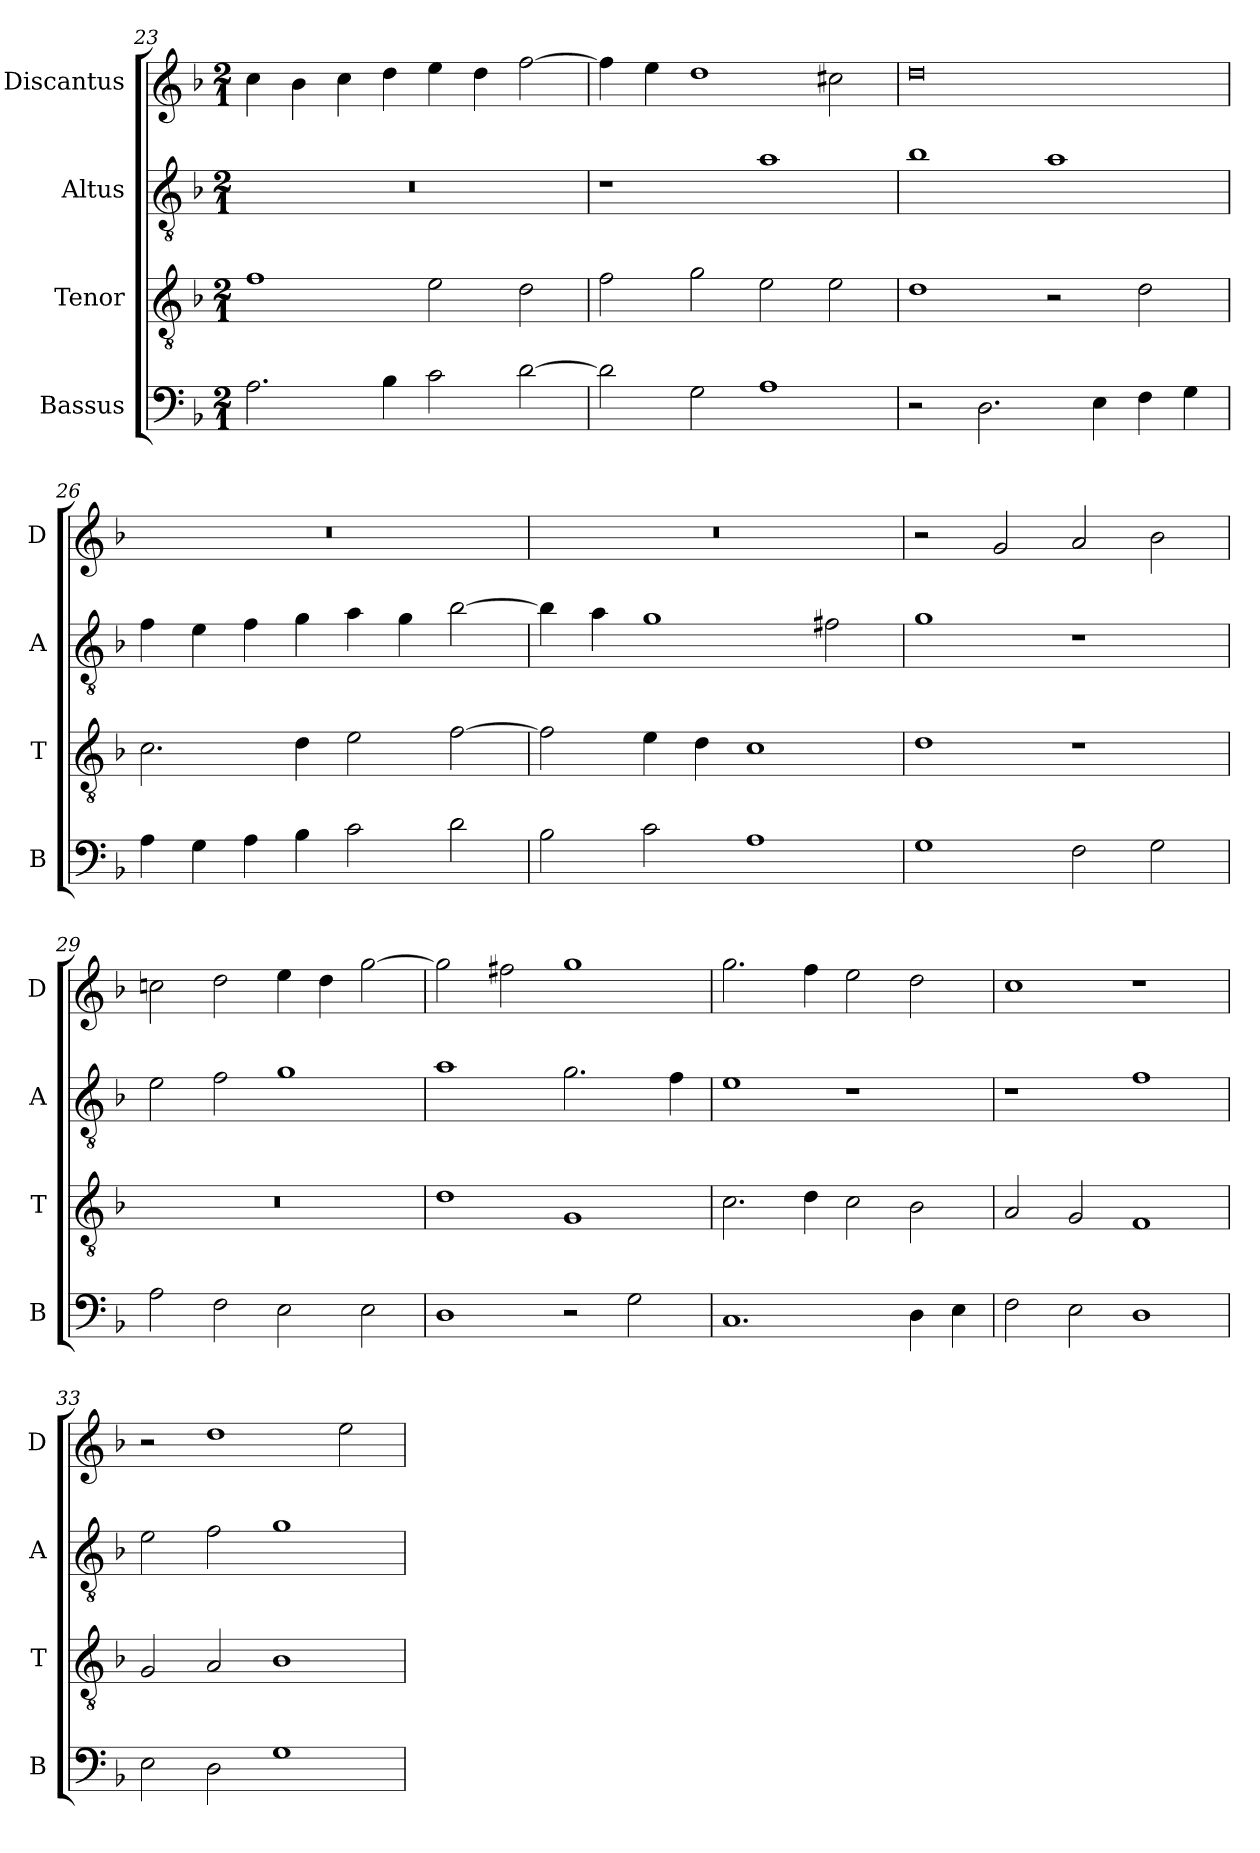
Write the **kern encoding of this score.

**kern	**kern	**kern	**kern
*part4	*part3	*part2	*part1
*staff4	*staff3	*staff2	*staff1
*I"Bassus	*I"Tenor	*I"Altus	*I"Discantus
*I'B	*I'T	*I'A	*I'D
*clefF4	*clefGv2	*clefGv2	*clefG2
*k[b-]	*k[b-]	*k[b-]	*k[b-]
*M2/1	*M2/1	*M2/1	*M2/1
=23	=23	=23	=23
2.A\	1f	0r	4cc\
.	.	.	4b-\
.	.	.	4cc\
4B-\	.	.	4dd\
2c\	2e\	.	4ee\
.	.	.	4dd\
[2d\	2d\	.	[2ff\
=24	=24	=24	=24
2d\]	2f\	1r	4ff\]
.	.	.	4ee\
2G\	2g\	.	1dd
1A	2e\	1a	.
.	2e\	.	2cc#X\
=25	=25	=25	=25
2r	1d	1b-	0dd
2.D\	.	.	.
.	2r	1a	.
4E\	.	.	.
4F\	2d\	.	.
4G\	.	.	.
=26	=26	=26	=26
4A\	2.c\	4f\	0r
4G\	.	4e\	.
4A\	.	4f\	.
4B-\	4d\	4g\	.
2c\	2e\	4a\	.
.	.	4g\	.
2d\	[2f\	[2b-\	.
=27	=27	=27	=27
2B-\	2f\]	4b-\]	0r
.	.	4a\	.
2c\	4e\	1g	.
.	4d\	.	.
1A	1c	.	.
.	.	2f#X\	.
=28	=28	=28	=28
1G	1d	1g	2r
.	.	.	2g/
2F\	1r	1r	2a/
2G\	.	.	2b-\
=29	=29	=29	=29
2A\	0r	2e\	2ccn\
2F\	.	2f\	2dd\
2E\	.	1g	4ee\
.	.	.	4dd\
2E\	.	.	[2gg\
=30	=30	=30	=30
1D	1d	1a	2gg\]
.	.	.	2ff#X\
2r	1G	2.g\	1gg
2G\	.	.	.
.	.	4f\	.
=31	=31	=31	=31
1.C	2.c\	1e	2.gg\
.	4d\	.	4ff\
.	2c\	1r	2ee\
4D\	2B-\	.	2dd\
4E\	.	.	.
=32	=32	=32	=32
2F\	2A/	1r	1cc
2E\	2G/	.	.
1D	1F	1f	1r
=33	=33	=33	=33
2E\	2G/	2e\	2r
2D\	2A/	2f\	1dd
1G	1B-	1g	.
.	.	.	2ee\
=	=	=	=
*-	*-	*-	*-
